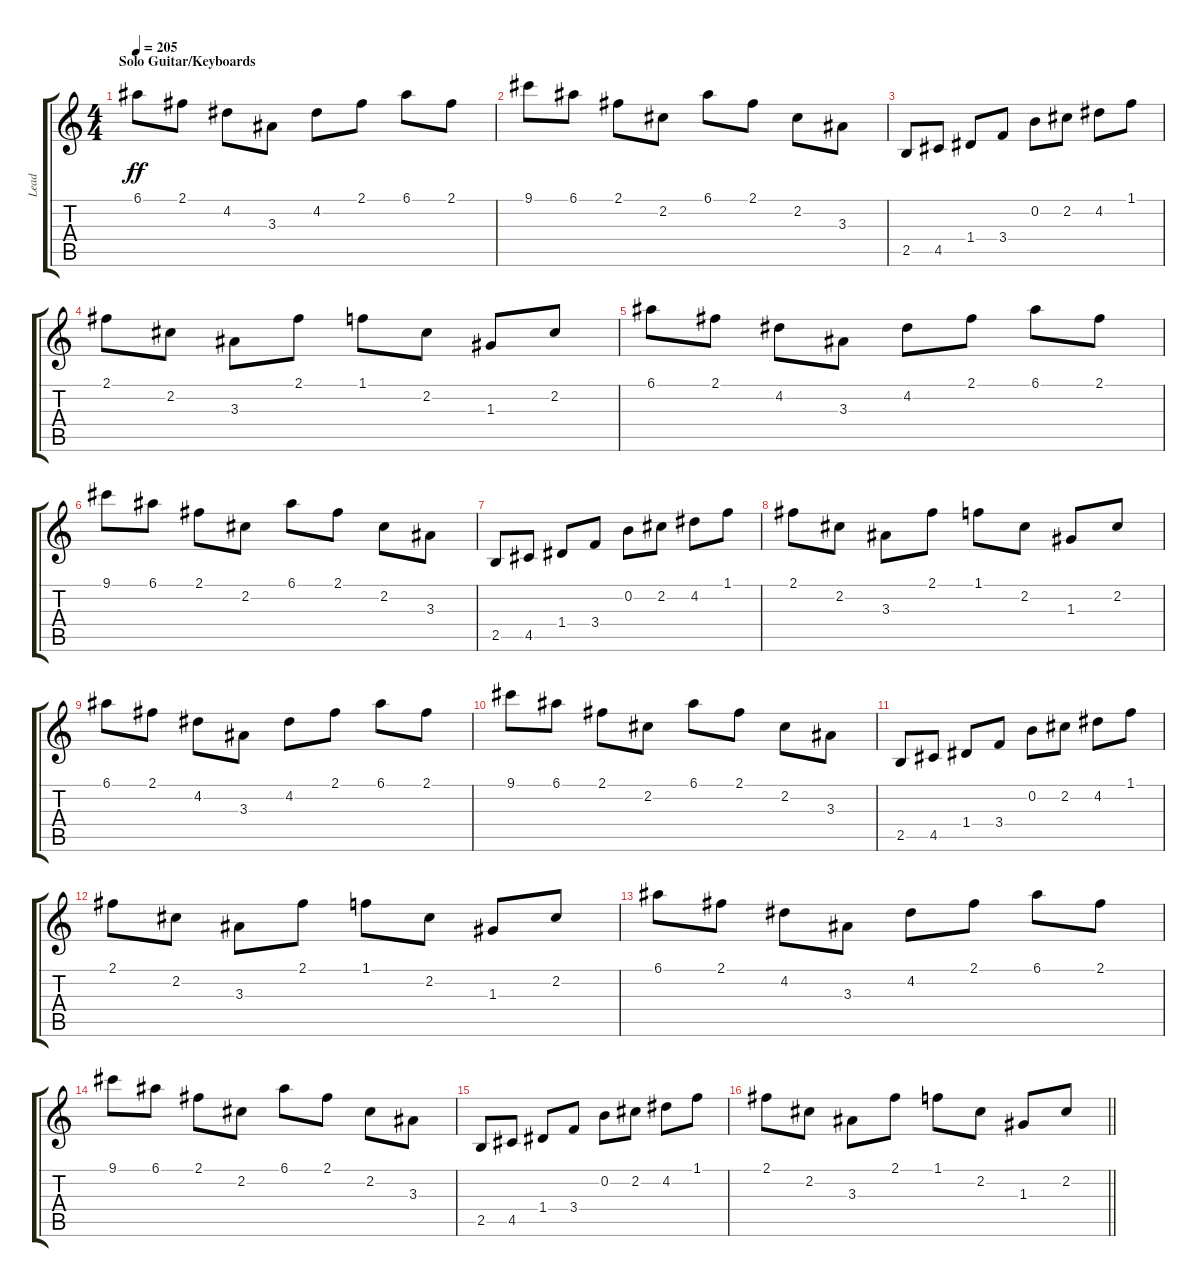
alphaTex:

\track ("Lead" "Lead") {instrument overdrivenguitar}
\staff {score tabs}
\tuning (E4 B3 G3 D3 A2 E2) {hide}
\ts (4 4)
\section ("" "Solo Guitar/Keyboards")
\tempo 205
\clef g2
\ks c
6.1.8{dy ff} 2.1.8 4.2.8 3.3.8 4.2.8 2.1.8 6.1.8 2.1.8 |
9.1.8 6.1.8 2.1.8 2.2.8 6.1.8 2.1.8 2.2.8 3.3.8 |
2.5.8 4.5.8 1.4.8 3.4.8 0.2.8 2.2.8 4.2.8 1.1.8 |
2.1.8 2.2.8 3.3.8 2.1.8 1.1.8 2.2.8 1.3.8 2.2.8 |
6.1.8 2.1.8 4.2.8 3.3.8 4.2.8 2.1.8 6.1.8 2.1.8 |
9.1.8 6.1.8 2.1.8 2.2.8 6.1.8 2.1.8 2.2.8 3.3.8 |
2.5.8 4.5.8 1.4.8 3.4.8 0.2.8 2.2.8 4.2.8 1.1.8 |
2.1.8 2.2.8 3.3.8 2.1.8 1.1.8 2.2.8 1.3.8 2.2.8 |
6.1.8 2.1.8 4.2.8 3.3.8 4.2.8 2.1.8 6.1.8 2.1.8 |
9.1.8 6.1.8 2.1.8 2.2.8 6.1.8 2.1.8 2.2.8 3.3.8 |
2.5.8 4.5.8 1.4.8 3.4.8 0.2.8 2.2.8 4.2.8 1.1.8 |
2.1.8 2.2.8 3.3.8 2.1.8 1.1.8 2.2.8 1.3.8 2.2.8 |
6.1.8 2.1.8 4.2.8 3.3.8 4.2.8 2.1.8 6.1.8 2.1.8 |
9.1.8 6.1.8 2.1.8 2.2.8 6.1.8 2.1.8 2.2.8 3.3.8 |
2.5.8 4.5.8 1.4.8 3.4.8 0.2.8 2.2.8 4.2.8 1.1.8 |
\barLineRight lightlight
2.1.8 2.2.8 3.3.8 2.1.8 1.1.8 2.2.8 1.3.8 2.2.8
